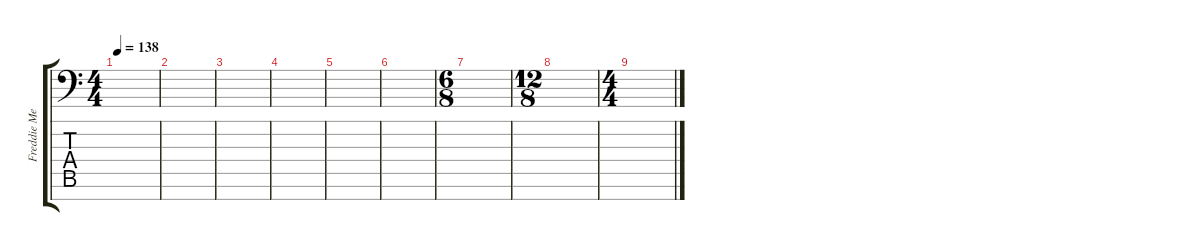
\track ("Freddie Mercury - Lead Vocals" "Freddie Me") {instrument overdrivenguitar}
\staff {score tabs}
\tuning (E5 B4 G4 D4 A3 E3 C-1) {hide}
\ts (4 4)
\tempo 138
\clef f4
\ks c
|
|
|
|
|
|
\ts (6 8)
|
\ts (12 8)
|
\ts (4 4)
